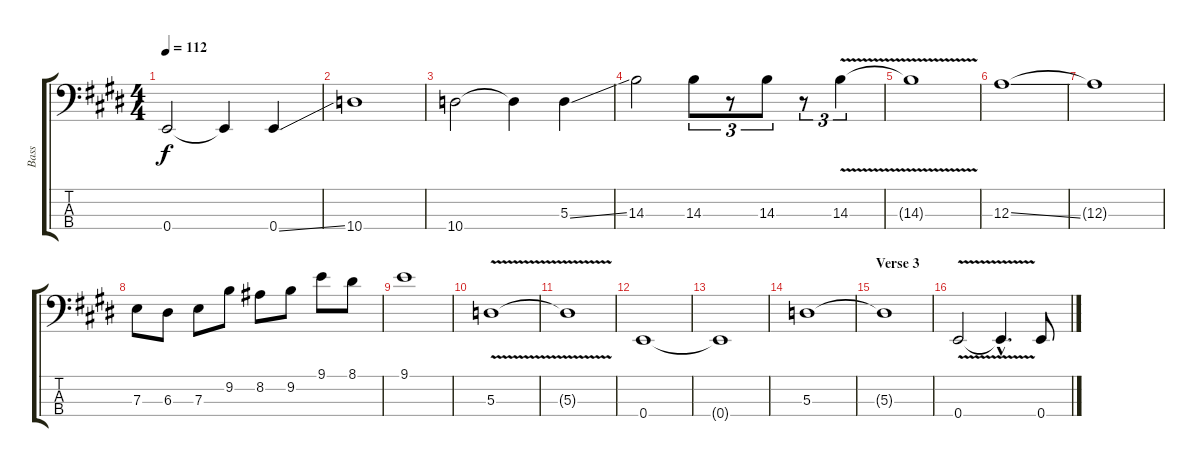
\track ("Bass" "Bass") {instrument fretlessbass}
\staff {score tabs}
\tuning (G2 D2 A1 E1) {hide}
\ts (4 4)
\tempo 112
\clef f4
\ks e
0.4.2{dy f} 0.4{t}.4 0.4{ss}.4 |
10.4.1 |
10.4.2 10.4{t}.4 5.3{ss}.4 |
14.3.2 14.3.8{tu (3 2)} r.8{tu (3 2)} 14.3.8{tu (3 2)} r.8{tu (3 2)} 14.3{v}.4{tu (3 2)} |
14.3{t}.1 |
12.3{ss}.1 |
12.3{t}.1 |
7.3.8 6.3.8 7.3.8 9.2.8 8.2.8 9.2.8 9.1.8 8.1.8 |
9.1.1 |
5.3{v}.1 |
5.3{t}.1 |
0.4.1 |
0.4{t}.1 |
5.3.1 |
\section ("" "Verse 3")
5.3{t}.1 |
0.4{v}.2 0.4{hac t}.4{d} 0.4.8
